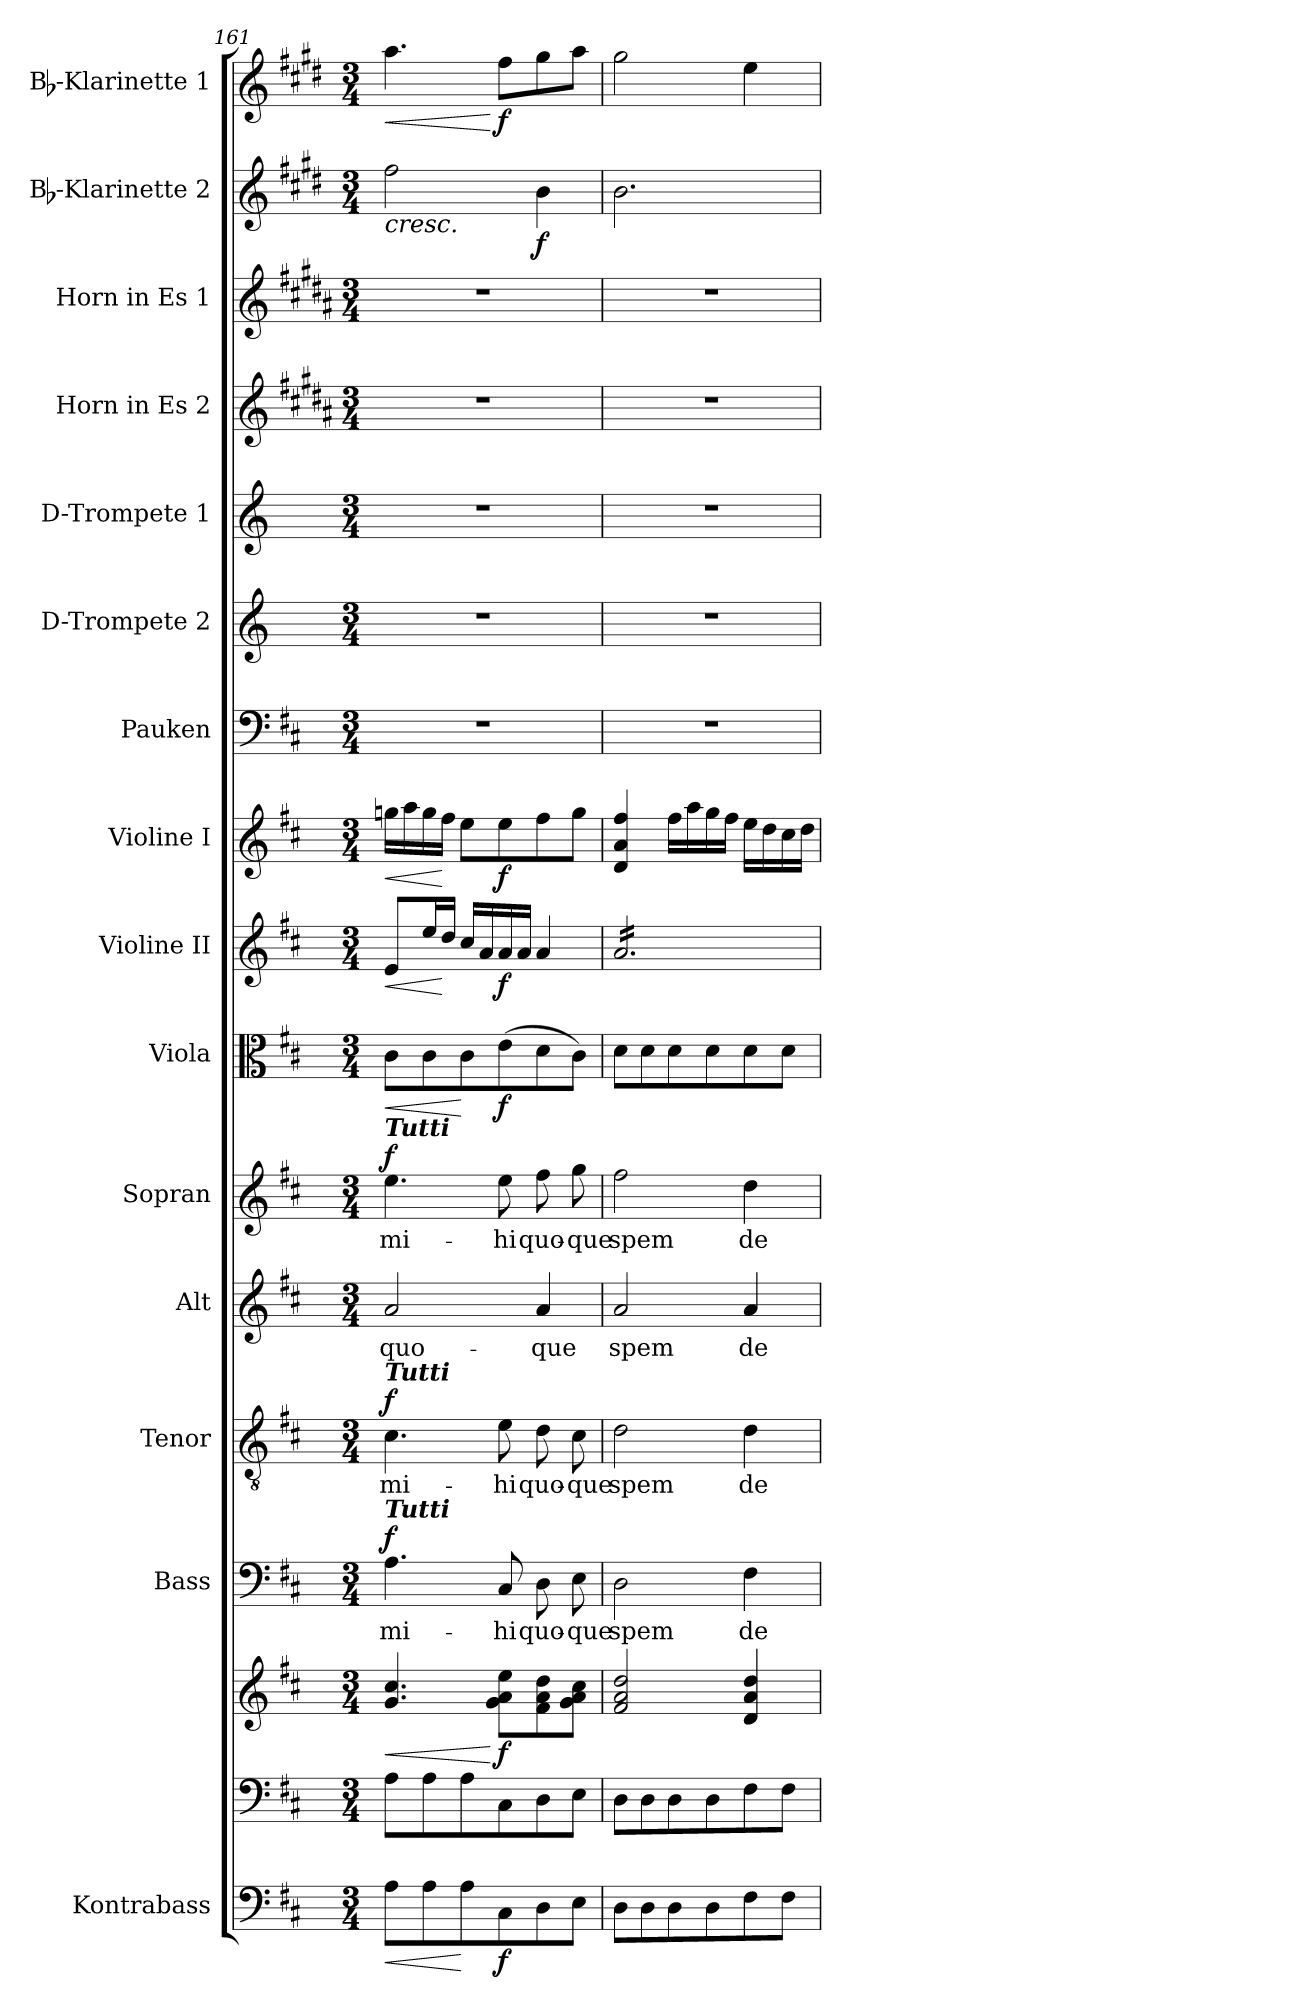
**kern	**dynam	**kern	**kern	**dynam	**kern	**text	**dynam	**kern	**text	**dynam	**kern	**text	**kern	**text	**dynam	**kern	**dynam	**kern	**dynam	**kern	**dynam	**kern	**kern	**kern	**kern	**kern	**kern	**dynam	**kern	**dynam
*part16	*part16	*part15	*part15	*part15	*part14	*part14	*part14	*part13	*part13	*part13	*part12	*part12	*part11	*part11	*part11	*part10	*part10	*part9	*part9	*part8	*part8	*part7	*part6	*part5	*part4	*part3	*part2	*part2	*part1	*part1
*staff17	*staff17	*staff16	*staff15	*staff15/16	*staff14	*staff14	*staff14	*staff13	*staff13	*staff13	*staff12	*staff12	*staff11	*staff11	*staff11	*staff10	*staff10	*staff9	*staff9	*staff8	*staff8	*staff7	*staff6	*staff5	*staff4	*staff3	*staff2	*staff2	*staff1	*staff1
*I"Kontrabass	*	*	*	*	*I"Bass	*	*	*I"Tenor	*	*	*I"Alt	*	*I"Sopran	*	*	*I"Viola	*	*I"Violine II	*	*I"Violine I	*	*I"Pauken	*I"D-Trompete 2	*I"D-Trompete 1	*I"Horn in Es 2	*I"Horn in Es 1	*I"Bb-Klarinette 2	*	*I"Bb-Klarinette 1	*
*I'Kb.	*	*	*	*	*I'B.	*	*	*I'T.	*	*	*I'A.	*	*I'S.	*	*	*I'Vla.	*	*I'Vl. II	*	*I'Vl. I	*	*I'Pk.	*I'D Trp. 2	*I'D Trp. 1	*	*	*I'Bb Kl. 2	*	*I'Bb Kl. 1	*
*clefF4	*	*clefF4	*clefG2	*	*clefF4	*	*	*clefGv2	*	*	*clefG2	*	*clefG2	*	*	*clefC3	*	*clefG2	*	*clefG2	*	*clefF4	*clefG2	*clefG2	*clefG2	*clefG2	*clefG2	*	*clefG2	*
*ITrd7c12	*	*	*	*	*	*	*	*	*	*	*	*	*	*	*	*	*	*	*	*	*	*	*ITrd-1c-2	*ITrd-1c-2	*ITrd5c9	*ITrd5c9	*ITrd1c2	*	*ITrd1c2	*
*k[f#c#]	*	*k[f#c#]	*k[f#c#]	*	*k[f#c#]	*	*	*k[f#c#]	*	*	*k[f#c#]	*	*k[f#c#]	*	*	*k[f#c#]	*	*k[f#c#]	*	*k[f#c#]	*	*k[f#c#]	*k[f#c#]	*k[f#c#]	*k[f#c#]	*k[f#c#]	*k[f#c#]	*	*k[f#c#]	*
*D:	*	*D:	*D:	*	*D:	*	*	*D:	*	*	*D:	*	*D:	*	*	*D:	*	*D:	*	*D:	*	*D:	*D:	*D:	*D:	*D:	*D:	*	*D:	*
*M3/4	*	*M3/4	*M3/4	*	*M3/4	*	*	*M3/4	*	*	*M3/4	*	*M3/4	*	*	*M3/4	*	*M3/4	*	*M3/4	*	*M3/4	*M3/4	*M3/4	*M3/4	*M3/4	*M3/4	*	*M3/4	*
=161	=161	=161	=161	=161	=161	=161	=161	=161	=161	=161	=161	=161	=161	=161	=161	=161	=161	=161	=161	=161	=161	=161	=161	=161	=161	=161	=161	=161	=161	=161
!	!	!	!	!	!	!	!	!	!	!	!	!	!LO:TX:a:Bi:t=Tutti	!	!	!	!	!	!	!	!	!	!	!	!	!	!	!	!	!
!	!	!	!	!	!	!	!	!LO:TX:a:Bi:t=Tutti	!	!	!	!	!	!	!	!	!	!	!	!	!	!	!	!	!	!	!	!	!	!
!	!	!	!	!	!LO:TX:a:Bi:t=Tutti	!	!	!	!	!	!	!	!	!	!	!	!	!	!	!	!	!	!	!	!	!	!	!	!	!
!	!LO:HP:b	!	!	!LO:HP:b	!	!LO:LY:b	!LO:DY:a	!	!LO:LY:b	!LO:DY:a	!	!LO:LY:b	!	!LO:LY:b	!LO:DY:a	!	!LO:HP:b	!	!LO:HP:b	!	!LO:HP:b	!	!	!	!	!	!	!LO:HP:b	!	!LO:HP:b
8AA\L	<	8A\L	4.g/ 4.cc#/	<	4.A\	mi-	f	4.c#\	mi-	f	2a/	quo-	4.ee\	mi-	f	8c#\L	<	8e/L	<	16ggn\LL	<	2.r	2.r	2.r	2.r	2.r	2ee\	<	4.gg\	<
.	.	.	.	.	.	.	.	.	.	.	.	.	.	.	.	.	.	.	.	16aa\	.	.	.	.	.	.	.	.	.	.
8AA\	.	8A\	.	.	.	.	.	.	.	.	.	.	.	.	.	8c#\	.	16ee/L	.	16gg\	.	.	.	.	.	.	.	.	.	.
.	.	.	.	.	.	.	.	.	.	.	.	.	.	.	.	.	.	16dd/JJ	[	16ff#\JJ	[	.	.	.	.	.	.	.	.	.
8AA\	[	8A\	.	.	.	.	.	.	.	.	.	.	.	.	.	8c#\	[	16cc#/LL	.	8ee\L	.	.	.	.	.	.	.	.	.	.
.	.	.	.	.	.	.	.	.	.	.	.	.	.	.	.	.	.	16a/	.	.	.	.	.	.	.	.	.	.	.	.
!	!LO:DY:b	!	!	!LO:DY:n=1:b	!	!LO:LY:b	!	!	!LO:LY:b	!	!	!	!	!LO:LY:b	!	!	!LO:DY:b	!	!LO:DY:b	!	!LO:DY:b	!	!	!	!	!	!	!	!	!LO:DY:n=1:b
8CC#\	f	8C#\	8g\ 8a\ 8ee\L	[ f	8C#/	-hi	.	8e\	-hi	.	.	.	8ee\	-hi	.	(>8e\	f	16a/	f	8ee\	f	.	.	.	.	.	.	.	8ee\L	[ f
.	.	.	.	.	.	.	.	.	.	.	.	.	.	.	.	.	.	16a/JJ	.	.	.	.	.	.	.	.	.	.	.	.
!	!	!	!	!	!	!LO:LY:b	!	!	!LO:LY:b	!	!	!LO:LY:b	!	!LO:LY:b	!	!	!	!	!	!	!	!	!	!	!	!	!	!LO:DY:b	!	!
8DD\	.	8D\	8f#\ 8a\ 8dd\	.	8D\	quo-	.	8d\	quo-	.	4a/	-que	8ff#\	quo-	.	8d\	.	4a/	.	8ff#\	.	.	.	.	.	.	4a\	f	8ff#\	.
!	!	!	!	!	!	!LO:LY:b	!	!	!LO:LY:b	!	!	!	!	!LO:LY:b	!	!	!	!	!	!	!	!	!	!	!	!	!	!	!	!
8EE\J	.	8E\J	8g\ 8a\ 8cc#\J	.	8E\	-que	.	8c#\	-que	.	.	.	8gg\	-que	.	8c#\J)	.	.	.	8gg\J	.	.	.	.	.	.	.	.	8gg\J	.
.	.	.	.	.	.	.	.	.	.	.	.	.	.	.	.	.	.	.	.	.	.	.	.	.	.	.	.	[	.	.
=162	=162	=162	=162	=162	=162	=162	=162	=162	=162	=162	=162	=162	=162	=162	=162	=162	=162	=162	=162	=162	=162	=162	=162	=162	=162	=162	=162	=162	=162	=162
!	!	!	!	!	!	!LO:LY:b	!	!	!LO:LY:b	!	!	!LO:LY:b	!	!LO:LY:b	!	!	!	!	!	!	!	!	!	!	!	!	!	!	!	!
*	*	*	*	*	*	*	*	*	*	*	*	*	*	*	*	*	*	*tremolo	*	*	*	*	*	*	*	*	*	*	*	*
8DD\L	.	8D\L	2f#/ 2a/ 2dd/	.	2D\	spem	.	2d\	spem	.	2a/	spem	2ff#\	spem	.	8d\L	.	16a/LL	.	4d/ 4a/ 4ff#/	.	2.r	2.r	2.r	2.r	2.r	2.a\	.	2ff#\	.
.	.	.	.	.	.	.	.	.	.	.	.	.	.	.	.	.	.	16a/	.	.	.	.	.	.	.	.	.	.	.	.
8DD\	.	8D\	.	.	.	.	.	.	.	.	.	.	.	.	.	8d\	.	16a/	.	.	.	.	.	.	.	.	.	.	.	.
.	.	.	.	.	.	.	.	.	.	.	.	.	.	.	.	.	.	16a/	.	.	.	.	.	.	.	.	.	.	.	.
8DD\	.	8D\	.	.	.	.	.	.	.	.	.	.	.	.	.	8d\	.	16a/	.	16ff#\LL	.	.	.	.	.	.	.	.	.	.
.	.	.	.	.	.	.	.	.	.	.	.	.	.	.	.	.	.	16a/	.	16aa\	.	.	.	.	.	.	.	.	.	.
8DD\	.	8D\	.	.	.	.	.	.	.	.	.	.	.	.	.	8d\	.	16a/	.	16gg\	.	.	.	.	.	.	.	.	.	.
.	.	.	.	.	.	.	.	.	.	.	.	.	.	.	.	.	.	16a/	.	16ff#\JJ	.	.	.	.	.	.	.	.	.	.
!	!	!	!	!	!	!LO:LY:b	!	!	!LO:LY:b	!	!	!LO:LY:b	!	!LO:LY:b	!	!	!	!	!	!	!	!	!	!	!	!	!	!	!	!
8FF#\	.	8F#\	4d/ 4a/ 4dd/	.	4F#\	de-	.	4d\	de-	.	4a/	de-	4dd\	de-	.	8d\	.	16a/	.	16ee\LL	.	.	.	.	.	.	.	.	4dd\	.
.	.	.	.	.	.	.	.	.	.	.	.	.	.	.	.	.	.	16a/	.	16dd\	.	.	.	.	.	.	.	.	.	.
8FF#\J	.	8F#\J	.	.	.	.	.	.	.	.	.	.	.	.	.	8d\J	.	16a/	.	16cc#\	.	.	.	.	.	.	.	.	.	.
.	.	.	.	.	.	.	.	.	.	.	.	.	.	.	.	.	.	16a/JJ	.	16dd\JJ	.	.	.	.	.	.	.	.	.	.
*	*	*	*	*	*	*	*	*	*	*	*	*	*	*	*	*	*	*Xtremolo	*	*	*	*	*	*	*	*	*	*	*	*
=	=	=	=	=	=	=	=	=	=	=	=	=	=	=	=	=	=	=	=	=	=	=	=	=	=	=	=	=	=	=
*-	*-	*-	*-	*-	*-	*-	*-	*-	*-	*-	*-	*-	*-	*-	*-	*-	*-	*-	*-	*-	*-	*-	*-	*-	*-	*-	*-	*-	*-	*-
